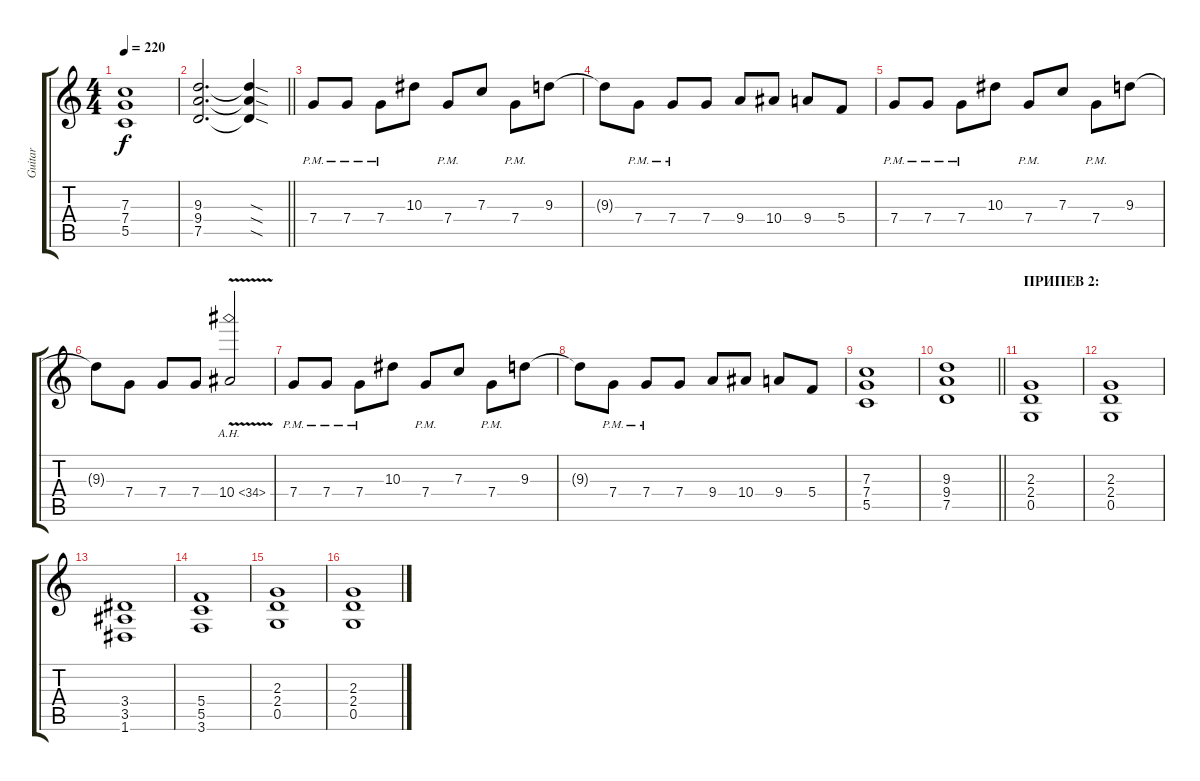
\track ("Guitar" "Guitar") {instrument distortionguitar}
\staff {score tabs}
\tuning (D4 A3 F3 C3 G2 D2) {hide}
\ts (4 4)
\tempo 220
\clef g2
\ks c
(7.3 7.4 5.5).1{dy f} |
\barLineRight lightlight
(9.3 9.4 7.5).2{d} (9.3{sod t} 9.4{sod t} 7.5{sod t}).4 |
7.4{pm}.8 7.4{pm}.8 7.4{pm}.8 10.3.8 7.4{pm}.8 7.3.8 7.4{pm}.8 9.3.8 |
9.3{t}.8 7.4{pm}.8 7.4{pm}.8 7.4.8 9.4.8 10.4.8 9.4.8 5.4.8 |
7.4{pm}.8 7.4{pm}.8 7.4{pm}.8 10.3.8 7.4{pm}.8 7.3.8 7.4{pm}.8 9.3.8 |
9.3{t}.8 7.4.8 7.4.8 7.4.8 10.4{ah 24 v}.2 |
7.4{pm}.8 7.4{pm}.8 7.4{pm}.8 10.3.8 7.4{pm}.8 7.3.8 7.4{pm}.8 9.3.8 |
9.3{t}.8 7.4{pm}.8 7.4{pm}.8 7.4.8 9.4.8 10.4.8 9.4.8 5.4.8 |
(7.3 7.4 5.5).1 |
\barLineRight lightlight
(9.3 9.4 7.5).1 |
\section ("" "ПРИПЕВ 2:")
(2.3 2.4 0.5).1 |
(2.3 2.4 0.5).1 |
(3.4 3.5 1.6).1 |
(5.4 5.5 3.6).1 |
(2.3 2.4 0.5).1 |
(2.3 2.4 0.5).1
